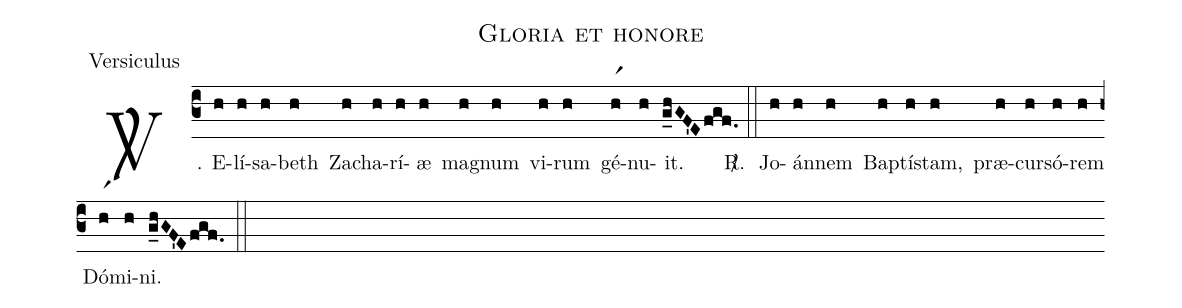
name:Gloria et honore;
office-part:Versiculus;
%%
(c3)
<sp>V/</sp>. E(h)lí(h)sa(h)beth(h) Za(h)cha(h)rí(h)æ(h) ma(h)gnum(h) vi(h)rum(h) gé(hr1)nu(h)it.(g_hGF'Efgf.) <sp>R/</sp>.(::)
Jo(h)án(h)nem(h) Bap(h)tís(h)tam,(h) præ(h)cur(h)só(h)rem(h) Dó(hr1)mi(h)ni.(g_hGF'Efgf.) (::)
